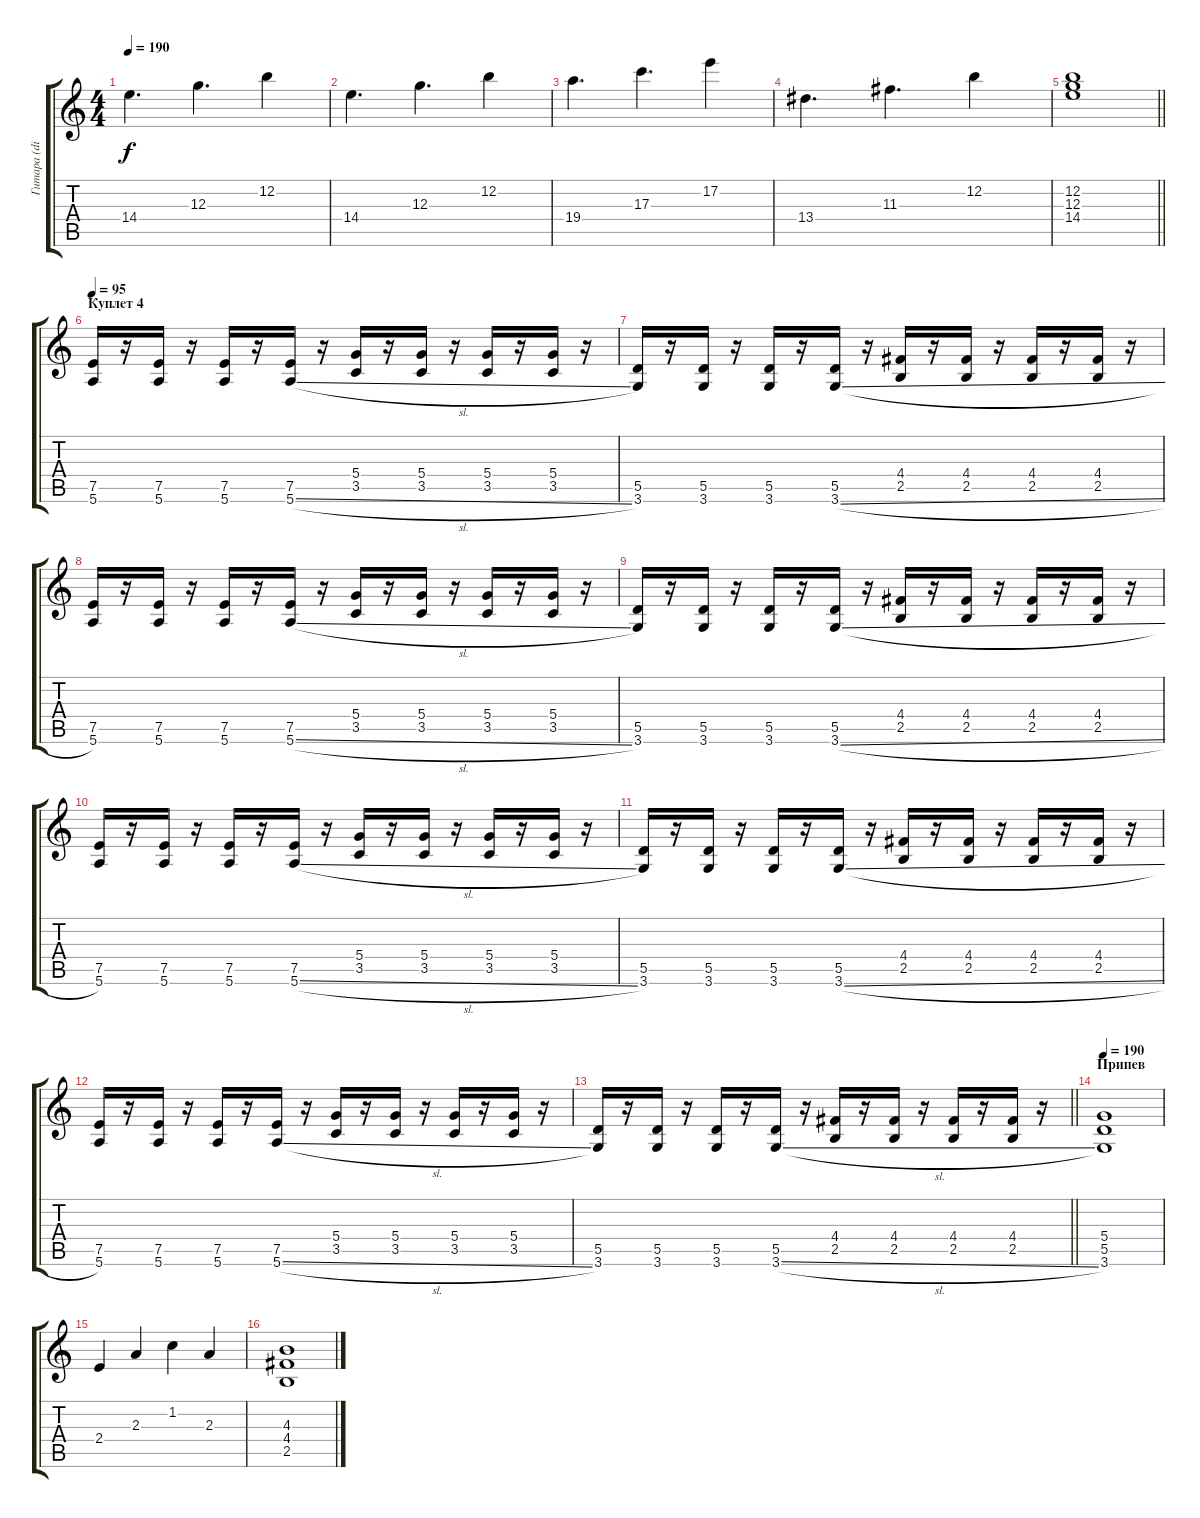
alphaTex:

\track ("Гитара (distortion)" "Гитара (di") {instrument distortionguitar}
\staff {score tabs}
\tuning (E4 B3 G3 D3 A2 E2) {hide}
\ts (4 4)
\tempo 190
\clef g2
\ks c
14.4.4{d dy f} 12.3.4{d} 12.2.4 |
14.4.4{d} 12.3.4{d} 12.2.4 |
19.4.4{d} 17.3.4{d} 17.2.4 |
13.4.4{d} 11.3.4{d} 12.2.4 |
\barLineRight lightlight
(12.2 12.3 14.4).1 |
\section ("" "Куплет 4")
\tempo 95
(7.5 5.6).16 r.16 (7.5 5.6).16 r.16 (7.5 5.6).16 r.16 (7.5 5.6{sl}).16 r.16 (5.4 3.5).16 r.16 (5.4 3.5).16 r.16 (5.4 3.5).16 r.16 (5.4 3.5).16 r.16 |
(5.5 3.6).16 r.16 (5.5 3.6).16 r.16 (5.5 3.6).16 r.16 (5.5 3.6{sl}).16 r.16 (4.4 2.5).16 r.16 (4.4 2.5).16 r.16 (4.4 2.5).16 r.16 (4.4 2.5).16 r.16 |
(7.5 5.6).16 r.16 (7.5 5.6).16 r.16 (7.5 5.6).16 r.16 (7.5 5.6{sl}).16 r.16 (5.4 3.5).16 r.16 (5.4 3.5).16 r.16 (5.4 3.5).16 r.16 (5.4 3.5).16 r.16 |
(5.5 3.6).16 r.16 (5.5 3.6).16 r.16 (5.5 3.6).16 r.16 (5.5 3.6{sl}).16 r.16 (4.4 2.5).16 r.16 (4.4 2.5).16 r.16 (4.4 2.5).16 r.16 (4.4 2.5).16 r.16 |
(7.5 5.6).16 r.16 (7.5 5.6).16 r.16 (7.5 5.6).16 r.16 (7.5 5.6{sl}).16 r.16 (5.4 3.5).16 r.16 (5.4 3.5).16 r.16 (5.4 3.5).16 r.16 (5.4 3.5).16 r.16 |
(5.5 3.6).16 r.16 (5.5 3.6).16 r.16 (5.5 3.6).16 r.16 (5.5 3.6{sl}).16 r.16 (4.4 2.5).16 r.16 (4.4 2.5).16 r.16 (4.4 2.5).16 r.16 (4.4 2.5).16 r.16 |
(7.5 5.6).16 r.16 (7.5 5.6).16 r.16 (7.5 5.6).16 r.16 (7.5 5.6{sl}).16 r.16 (5.4 3.5).16 r.16 (5.4 3.5).16 r.16 (5.4 3.5).16 r.16 (5.4 3.5).16 r.16 |
\barLineRight lightlight
(5.5 3.6).16 r.16 (5.5 3.6).16 r.16 (5.5 3.6).16 r.16 (5.5 3.6{sl}).16 r.16 (4.4 2.5).16 r.16 (4.4 2.5).16 r.16 (4.4 2.5).16 r.16 (4.4 2.5).16 r.16 |
\section ("" "Припев")
\tempo 190
(5.4 5.5 3.6).1 |
2.4.4 2.3.4 1.2.4 2.3.4 |
(4.3 4.4 2.5).1
